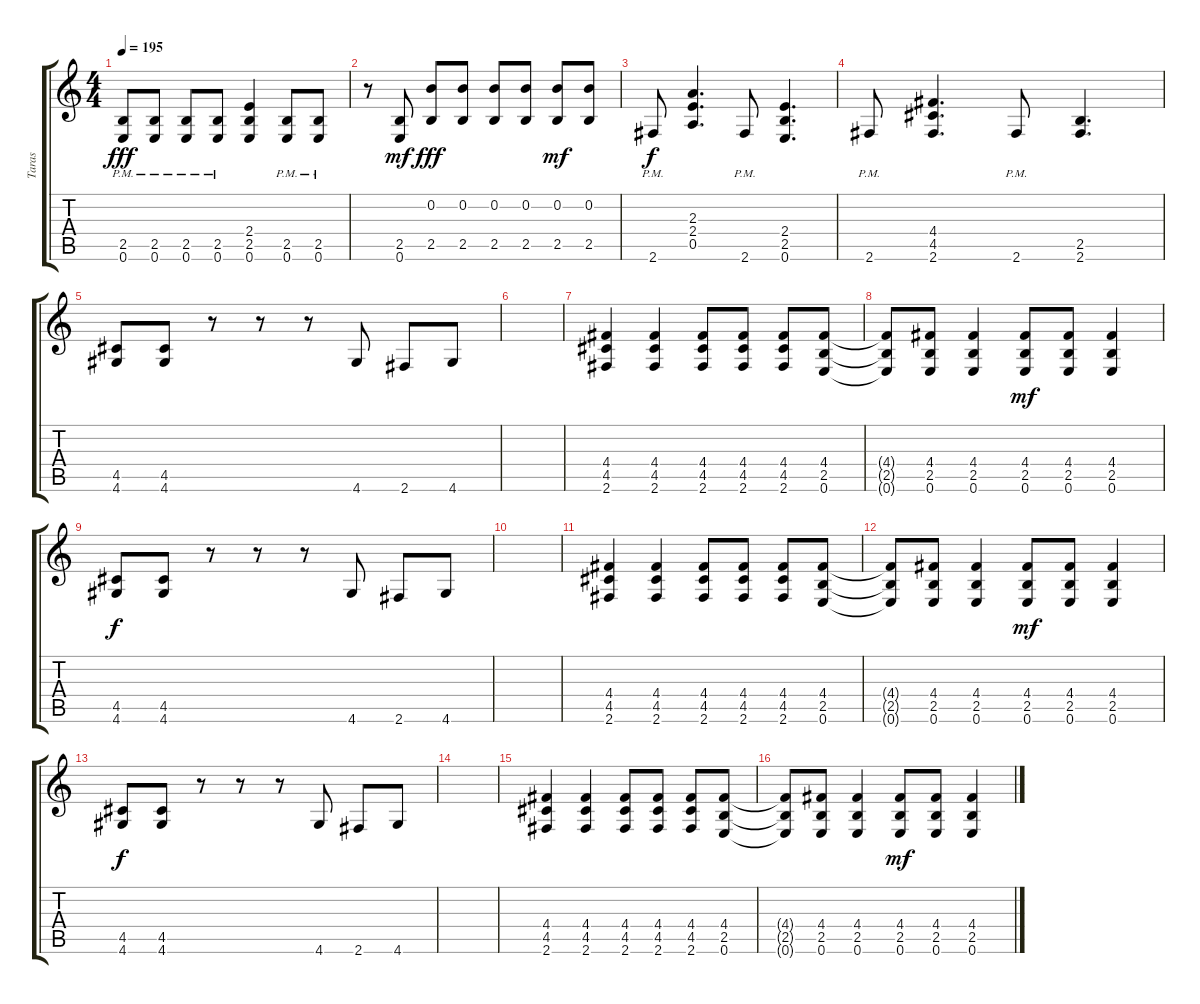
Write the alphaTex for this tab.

\track ("Taras" "Taras") {instrument distortionguitar}
\staff {score tabs}
\tuning (E4 B3 G3 D3 A2 E2) {hide}
\ts (4 4)
\tempo 195
\clef g2
\ks c
(2.5{pm} 0.6{pm}).8{dy fff} (2.5{pm} 0.6{pm}).8 (2.5{pm} 0.6{pm}).8 (2.5{pm} 0.6{pm}).8 (2.4 2.5 0.6).4 (2.5{pm} 0.6{pm}).8 (2.5{pm} 0.6{pm}).8 |
r.8 (2.5 0.6).8{dy mf} (0.2 2.5).8{dy fff} (0.2 2.5).8 (0.2 2.5).8 (0.2 2.5).8 (0.2 2.5).8{dy mf} (0.2 2.5).8 |
2.6{pm}.8{dy f} (2.3 2.4 0.5).4{d} 2.6{pm}.8 (2.4 2.5 0.6).4{d} |
2.6{pm}.8 (4.4 4.5 2.6).4{d} 2.6{pm}.8 (2.5 2.6).4{d} |
(4.5 4.6).8 (4.5 4.6).8 r.8 r.8 r.8 4.6.8 2.6.8 4.6.8 |
|
(4.4 4.5 2.6).4 (4.4 4.5 2.6).4 (4.4 4.5 2.6).8 (4.4 4.5 2.6).8 (4.4 4.5 2.6).8 (4.4 2.5 0.6).8 |
(4.4{t} 2.5{t} 0.6{t}).8 (4.4 2.5 0.6).8 (4.4 2.5 0.6).4 (4.4 2.5 0.6).8{dy mf} (4.4 2.5 0.6).8 (4.4 2.5 0.6).4 |
(4.5 4.6).8{dy f} (4.5 4.6).8 r.8 r.8 r.8 4.6.8 2.6.8 4.6.8 |
|
(4.4 4.5 2.6).4 (4.4 4.5 2.6).4 (4.4 4.5 2.6).8 (4.4 4.5 2.6).8 (4.4 4.5 2.6).8 (4.4 2.5 0.6).8 |
(4.4{t} 2.5{t} 0.6{t}).8 (4.4 2.5 0.6).8 (4.4 2.5 0.6).4 (4.4 2.5 0.6).8{dy mf} (4.4 2.5 0.6).8 (4.4 2.5 0.6).4 |
(4.5 4.6).8{dy f} (4.5 4.6).8 r.8 r.8 r.8 4.6.8 2.6.8 4.6.8 |
|
(4.4 4.5 2.6).4 (4.4 4.5 2.6).4 (4.4 4.5 2.6).8 (4.4 4.5 2.6).8 (4.4 4.5 2.6).8 (4.4 2.5 0.6).8 |
(4.4{t} 2.5{t} 0.6{t}).8 (4.4 2.5 0.6).8 (4.4 2.5 0.6).4 (4.4 2.5 0.6).8{dy mf} (4.4 2.5 0.6).8 (4.4 2.5 0.6).4
